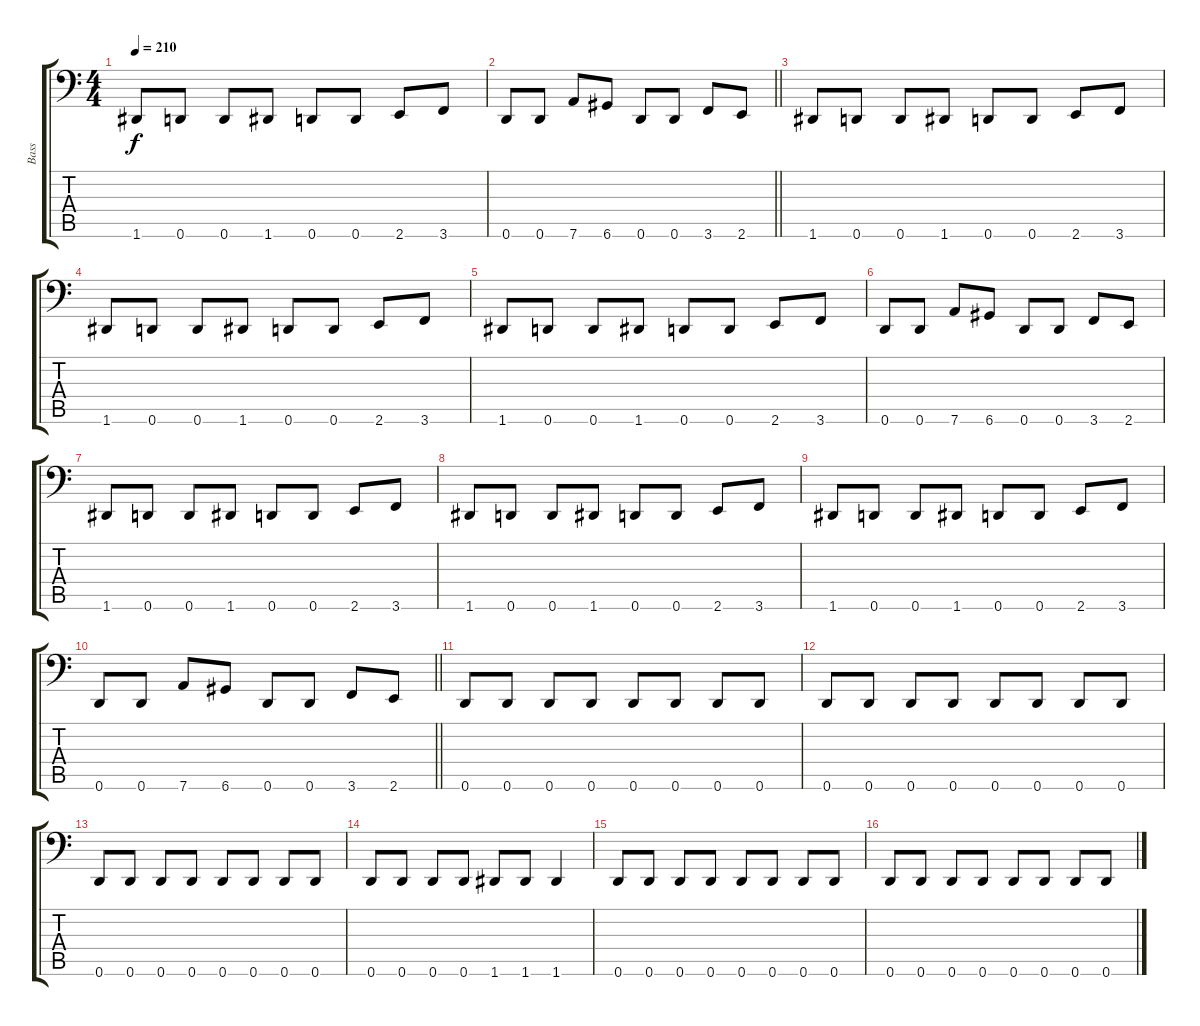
\track ("Bass" "Bass") {instrument electricbassfinger}
\staff {score tabs}
\tuning (D3 A2 F2 C2 G1 D1) {hide}
\ts (4 4)
\tempo 210
\clef f4
\ks c
1.6.8{dy f} 0.6.8 0.6.8 1.6.8 0.6.8 0.6.8 2.6.8 3.6.8 |
\barLineRight lightlight
0.6.8 0.6.8 7.6.8 6.6.8 0.6.8 0.6.8 3.6.8 2.6.8 |
1.6.8 0.6.8 0.6.8 1.6.8 0.6.8 0.6.8 2.6.8 3.6.8 |
1.6.8 0.6.8 0.6.8 1.6.8 0.6.8 0.6.8 2.6.8 3.6.8 |
1.6.8 0.6.8 0.6.8 1.6.8 0.6.8 0.6.8 2.6.8 3.6.8 |
0.6.8 0.6.8 7.6.8 6.6.8 0.6.8 0.6.8 3.6.8 2.6.8 |
1.6.8 0.6.8 0.6.8 1.6.8 0.6.8 0.6.8 2.6.8 3.6.8 |
1.6.8 0.6.8 0.6.8 1.6.8 0.6.8 0.6.8 2.6.8 3.6.8 |
1.6.8 0.6.8 0.6.8 1.6.8 0.6.8 0.6.8 2.6.8 3.6.8 |
\barLineRight lightlight
0.6.8 0.6.8 7.6.8 6.6.8 0.6.8 0.6.8 3.6.8 2.6.8 |
\section ("" "")
0.6.8 0.6.8 0.6.8 0.6.8 0.6.8 0.6.8 0.6.8 0.6.8 |
0.6.8 0.6.8 0.6.8 0.6.8 0.6.8 0.6.8 0.6.8 0.6.8 |
0.6.8 0.6.8 0.6.8 0.6.8 0.6.8 0.6.8 0.6.8 0.6.8 |
0.6.8 0.6.8 0.6.8 0.6.8 1.6.8 1.6.8 1.6.4 |
0.6.8 0.6.8 0.6.8 0.6.8 0.6.8 0.6.8 0.6.8 0.6.8 |
0.6.8 0.6.8 0.6.8 0.6.8 0.6.8 0.6.8 0.6.8 0.6.8
